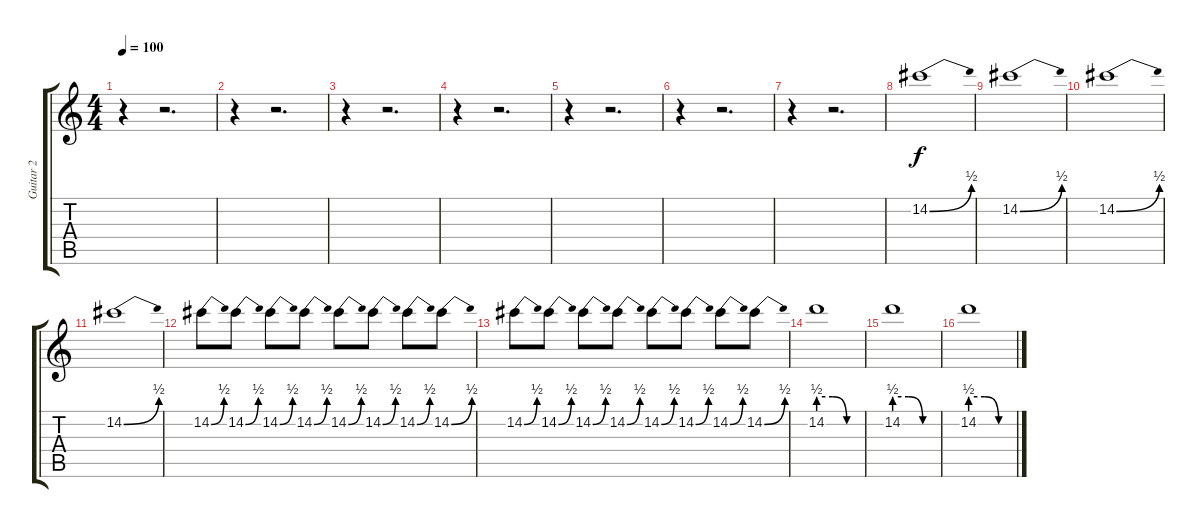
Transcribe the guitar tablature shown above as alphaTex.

\track ("Guitar 2" "Guitar 2") {instrument distortionguitar}
\staff {score tabs}
\tuning (E4 B3 G3 D3 A2 E2) {hide}
\ts (4 4)
\tempo 100
\clef g2
\ks c
r.4{dy f} r.2{d} |
r.4 r.2{d} |
r.4 r.2{d} |
r.4 r.2{d} |
r.4 r.2{d} |
r.4 r.2{d} |
r.4 r.2{d} |
14.2{be (bend 0 0 60 2)}.1 |
14.2{be (bend 0 0 60 2)}.1 |
14.2{be (bend 0 0 60 2)}.1 |
14.2{be (bend 0 0 60 2)}.1 |
14.2{be (bend 0 0 60 2)}.8 14.2{be (bend 0 0 60 2)}.8 14.2{be (bend 0 0 60 2)}.8 14.2{be (bend 0 0 60 2)}.8 14.2{be (bend 0 0 60 2)}.8 14.2{be (bend 0 0 60 2)}.8 14.2{be (bend 0 0 60 2)}.8 14.2{be (bend 0 0 60 2)}.8 |
14.2{be (bend 0 0 60 2)}.8 14.2{be (bend 0 0 60 2)}.8 14.2{be (bend 0 0 60 2)}.8 14.2{be (bend 0 0 60 2)}.8 14.2{be (bend 0 0 60 2)}.8 14.2{be (bend 0 0 60 2)}.8 14.2{be (bend 0 0 60 2)}.8 14.2{be (bend 0 0 60 2)}.8 |
14.2{be (custom 0 2 20 2 40 0 60 0)}.1 |
14.2{be (custom 0 2 20 2 40 0 60 0)}.1 |
14.2{be (custom 0 2 20 2 40 0 60 0)}.1
